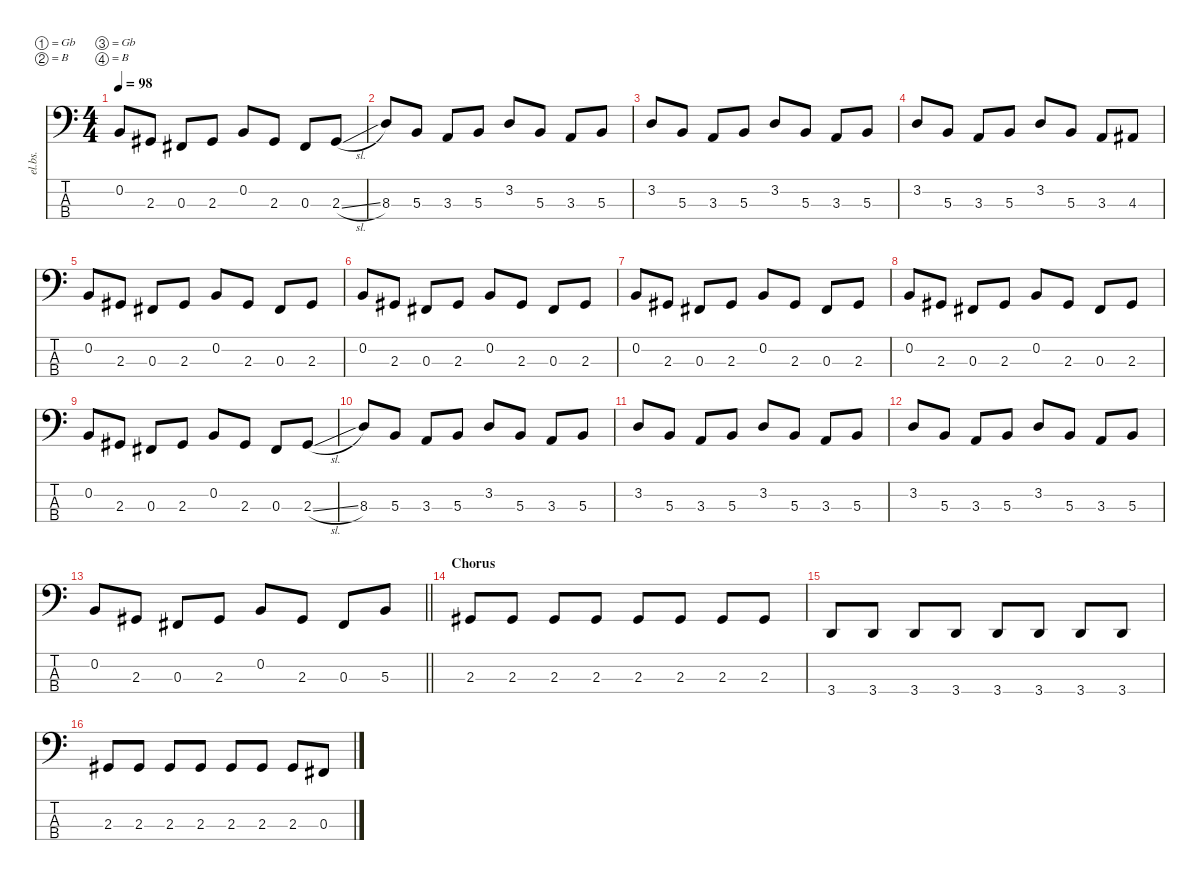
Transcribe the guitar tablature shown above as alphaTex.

\defaultSystemsLayout 4
\hideDynamics
\bracketExtendMode nobrackets
\otherSystemsTrackNameOrientation horizontal
\track ("Jean Savoie" "el.bs.") {instrument electricbasspick}
\staff {score tabs}
\tuning (Gb2 B1 Gb1 B0)
\ts (4 4)
\tempo 98
\clef f4
\ks c
0.2.8{dy f beam Up} 2.3{acc #}.8{beam Up} 0.3{acc #}.8{beam Up} 2.3{acc #}.8{beam Up} 0.2.8{beam Up} 2.3{acc #}.8{beam Up} 0.3{acc #}.8{beam Up} 2.3{sl acc #}.8{beam Up} |
8.3.8{beam Up} 5.3.8{beam Up} 3.3.8{beam Up} 5.3.8{beam Up} 3.2.8{beam Up} 5.3.8{beam Up} 3.3.8{beam Up} 5.3.8{beam Up} |
3.2.8{beam Up} 5.3.8{beam Up} 3.3.8{beam Up} 5.3.8{beam Up} 3.2.8{beam Up} 5.3.8{beam Up} 3.3.8{beam Up} 5.3.8{beam Up} |
3.2.8{beam Up} 5.3.8{beam Up} 3.3.8{beam Up} 5.3.8{beam Up} 3.2.8{beam Up} 5.3.8{beam Up} 3.3.8{beam Up} 4.3{acc #}.8{beam Up} |
0.2.8{beam Up} 2.3{acc #}.8{beam Up} 0.3{acc #}.8{beam Up} 2.3{acc #}.8{beam Up} 0.2.8{beam Up} 2.3{acc #}.8{beam Up} 0.3{acc #}.8{beam Up} 2.3{acc #}.8{beam Up} |
0.2.8{beam Up} 2.3{acc #}.8{beam Up} 0.3{acc #}.8{beam Up} 2.3{acc #}.8{beam Up} 0.2.8{beam Up} 2.3{acc #}.8{beam Up} 0.3{acc #}.8{beam Up} 2.3{acc #}.8{beam Up} |
0.2.8{beam Up} 2.3{acc #}.8{beam Up} 0.3{acc #}.8{beam Up} 2.3{acc #}.8{beam Up} 0.2.8{beam Up} 2.3{acc #}.8{beam Up} 0.3{acc #}.8{beam Up} 2.3{acc #}.8{beam Up} |
0.2.8{beam Up} 2.3{acc #}.8{beam Up} 0.3{acc #}.8{beam Up} 2.3{acc #}.8{beam Up} 0.2.8{beam Up} 2.3{acc #}.8{beam Up} 0.3{acc #}.8{beam Up} 2.3{acc #}.8{beam Up} |
0.2.8{beam Up} 2.3{acc #}.8{beam Up} 0.3{acc #}.8{beam Up} 2.3{acc #}.8{beam Up} 0.2.8{beam Up} 2.3{acc #}.8{beam Up} 0.3{acc #}.8{beam Up} 2.3{sl acc #}.8{beam Up} |
8.3.8{beam Up} 5.3.8{beam Up} 3.3.8{beam Up} 5.3.8{beam Up} 3.2.8{beam Up} 5.3.8{beam Up} 3.3.8{beam Up} 5.3.8{beam Up} |
3.2.8{beam Up} 5.3.8{beam Up} 3.3.8{beam Up} 5.3.8{beam Up} 3.2.8{beam Up} 5.3.8{beam Up} 3.3.8{beam Up} 5.3.8{beam Up} |
3.2.8{beam Up} 5.3.8{beam Up} 3.3.8{beam Up} 5.3.8{beam Up} 3.2.8{beam Up} 5.3.8{beam Up} 3.3.8{beam Up} 5.3.8{beam Up} |
\barLineRight lightlight
0.2.8{beam Up} 2.3{acc #}.8{beam Up} 0.3{acc #}.8{beam Up} 2.3{acc #}.8{beam Up} 0.2.8{beam Up} 2.3{acc #}.8{beam Up} 0.3{acc #}.8{beam Up} 5.3.8{beam Up} |
\section ("" "Chorus")
2.3{acc #}.8{beam Up} 2.3{acc #}.8{beam Up} 2.3{acc #}.8{beam Up} 2.3{acc #}.8{beam Up} 2.3{acc #}.8{beam Up} 2.3{acc #}.8{beam Up} 2.3{acc #}.8{beam Up} 2.3{acc #}.8{beam Up} |
3.4.8{beam Up} 3.4.8{beam Up} 3.4.8{beam Up} 3.4.8{beam Up} 3.4.8{beam Up} 3.4.8{beam Up} 3.4.8{beam Up} 3.4.8{beam Up} |
2.3{acc #}.8{beam Up} 2.3{acc #}.8{beam Up} 2.3{acc #}.8{beam Up} 2.3{acc #}.8{beam Up} 2.3{acc #}.8{beam Up} 2.3{acc #}.8{beam Up} 2.3{acc #}.8{beam Up} 0.3{acc #}.8{beam Up}
